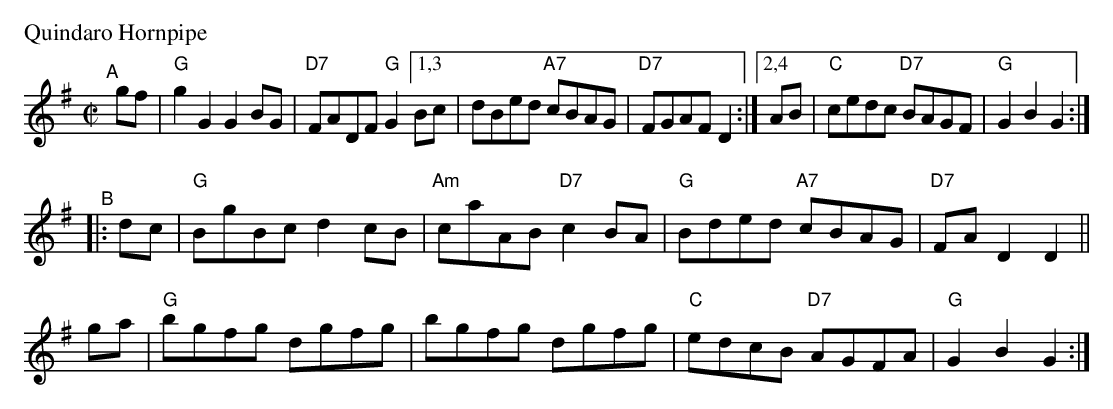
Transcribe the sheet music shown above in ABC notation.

X:1
M: C|
P: Quindaro Hornpipe
L: 1/8
K: G
"^A"[|]\
gf | "G"g2G2 G2BG | "D7"FADF "G"G2 [1,3 Bc | dBed "A7"cBAG | "D7"FGAF D2 \
                                 :|[2,4 AB | "C"cedc "D7"BAGF | "G"G2B2 G2 :|
"^B"|:\
dc | "G"BgBc d2cB | "Am"caAB "D7"c2BA | "G"Bded "A7"cBAG | "D7"FAD2 D2 ||
ga | "G"bgfg dgfg | bgfg dgfg | "C"edcB "D7"AGFA | "G"G2B2 G2 :|
